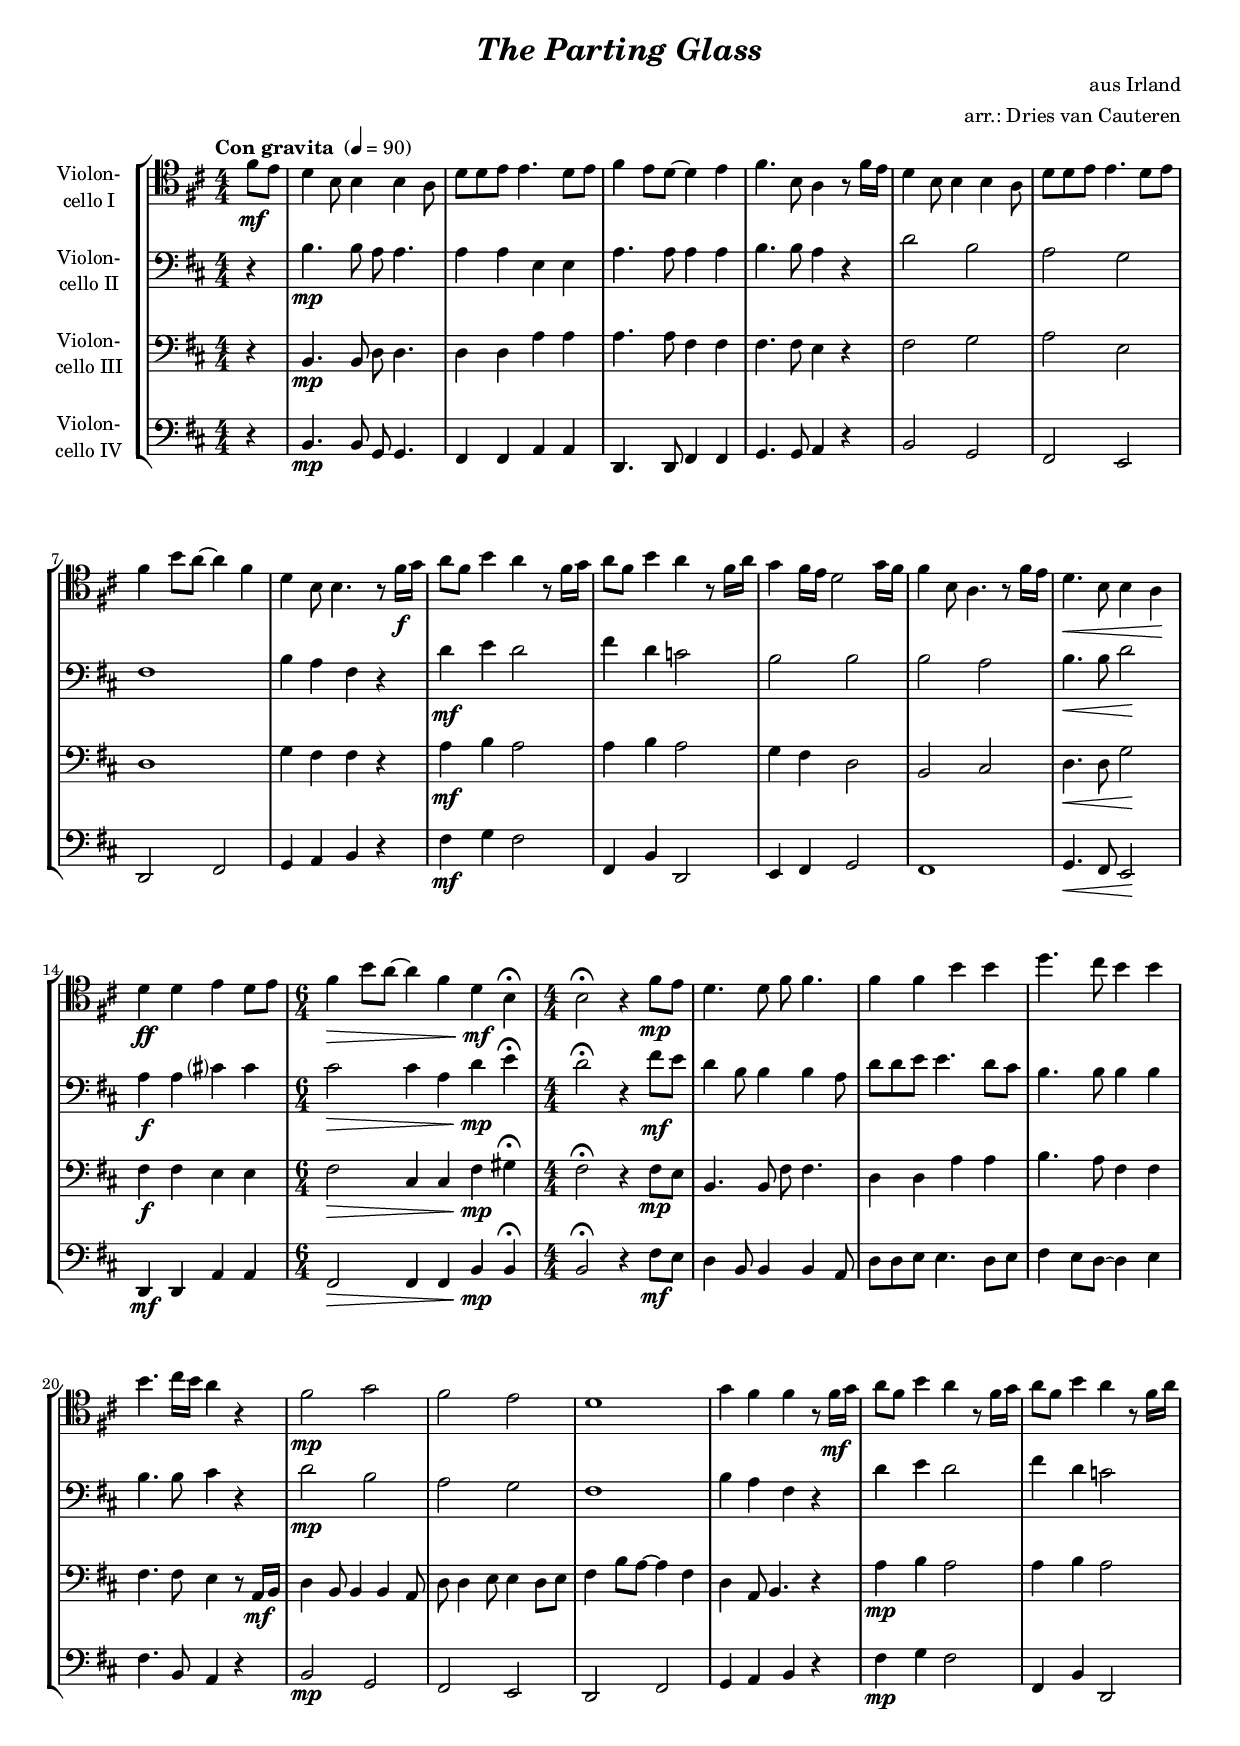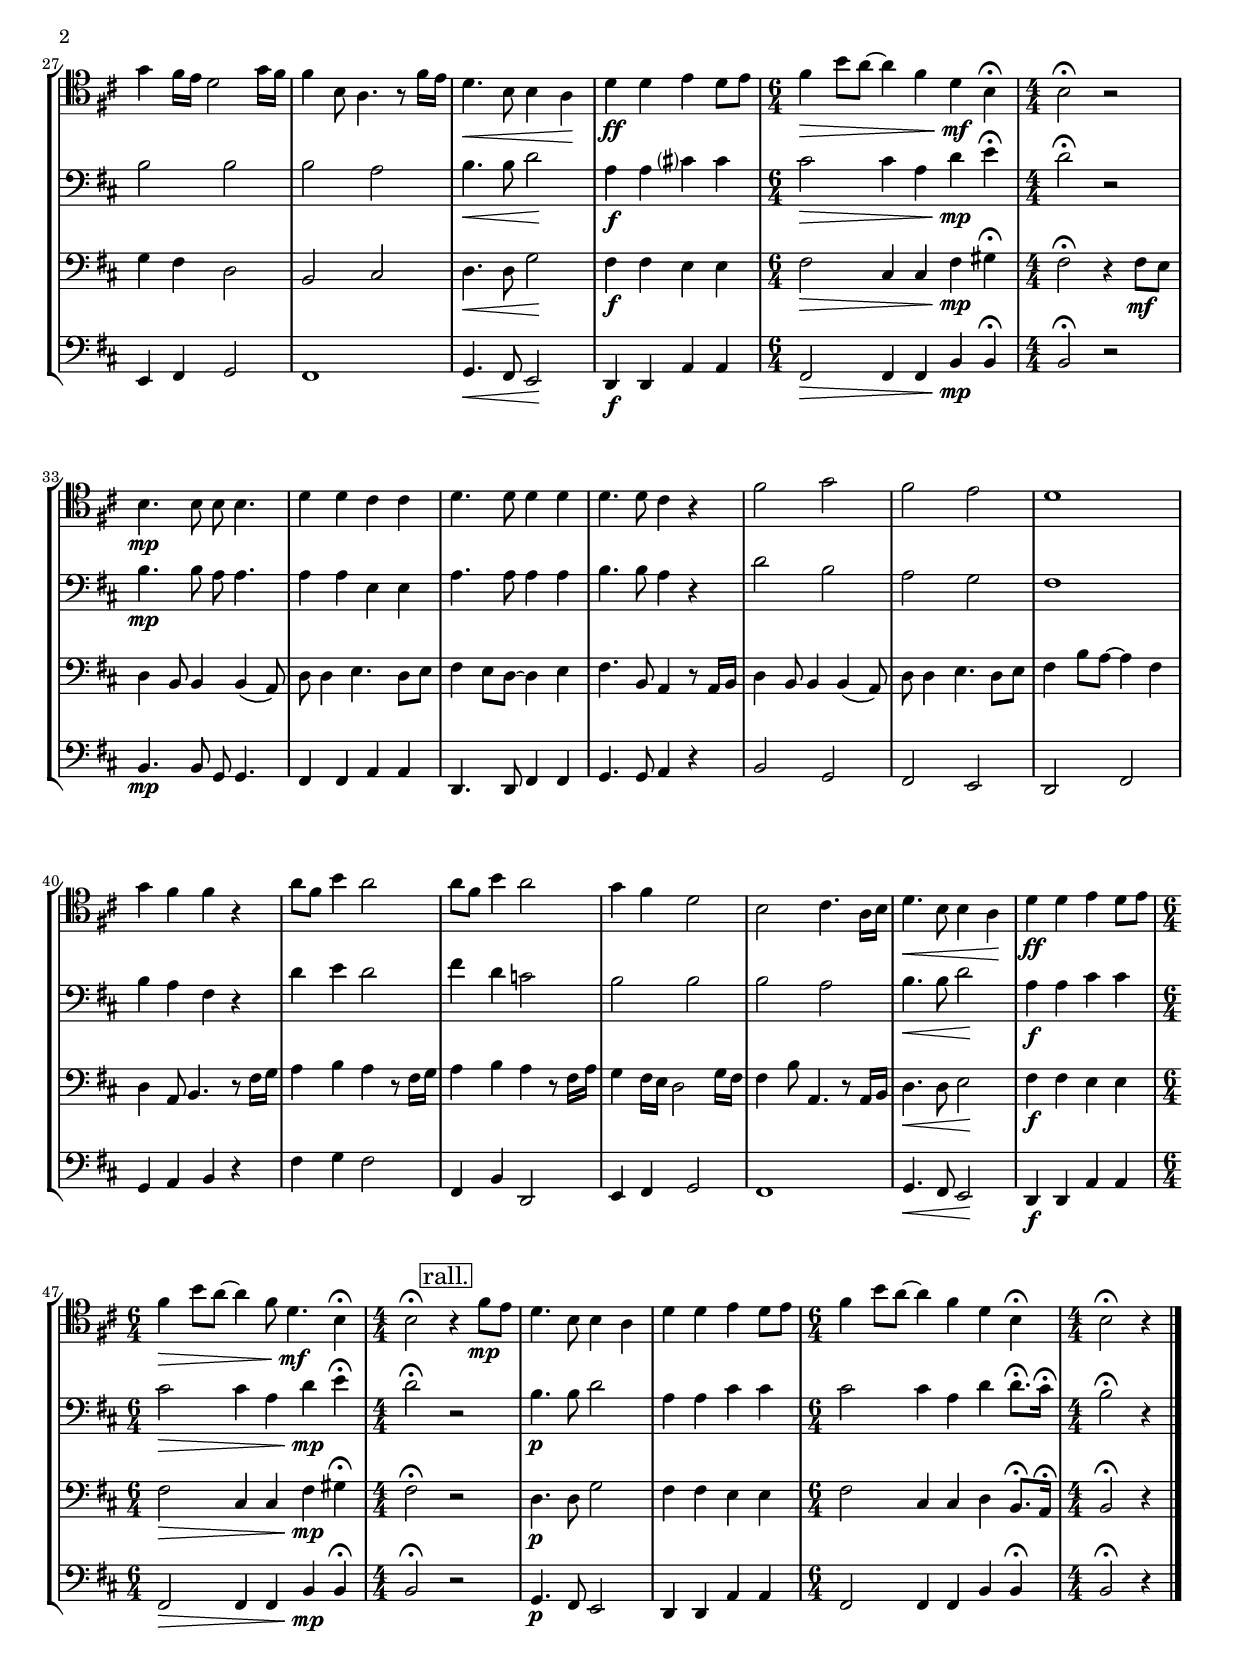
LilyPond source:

\version "2.16.2"
\include "deutsch.ly"

#(set-global-staff-size 17)

\header {
  title     = \markup \bold \italic "The Parting Glass"
  composer  = "aus Irland"
  arranger  = "arr.: Dries van Cauteren"
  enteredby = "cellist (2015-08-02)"
}

voiceconsts = {
  \key e \minor
  \time 4/4
  \tempo "Con gravita " 4=90
  \clef "bass"
  \numericTimeSignature
  \compressFullBarRests
  % Set default beaming for all staves
%  \set Timing.beamExceptions = #'()
%  \set Timing.baseMoment     = #(ly:make-moment 1 4)
%  \set Timing.beatStructure  = #'(1 1 1 1)
%  \slurDashed 
}

%mihi = "clarinet"
miba = "bassoon"
mihi = "string ensemble 1"
%miba = "drawbar organ"
%miba = "acoustic grand"

rall = \mark \markup \box "rall."

va = \relative c'' {
  \voiceconsts
  \clef "tenor"
  
  \partial 4 h8\mf a
  g4 e8 e4 e d8
  g g a a4. g8 a
  h4 a8 g~ g4 a
  h4. e,8 d4 r8 h'16 a

  g4 e8 e4 e d8
  g g a a4. g8 a
  h4 e8 d~ d4 h
  g e8 e4. r8 h'16\f c

  d8 h e4 d r8 h16 c
  d8 h e4 d r8 h16 d
  c4 h16 a g2 c16 h
  h4 e,8 d4. r8 h'16 a

  g4.\< e8 e4 d\!
  g\ff g a g8 a \time 6/4
  h4\> e8 d~ d4 h g\!\mf e\fermata \time 4/4
  e2\fermata r4 h'8\mp a

  g4. g8 h h4.
  h4 h e e
  g4. fis8 e4 e
  e4. fis16 e d4 r

  h2\mp c
  h a
  g1
  c4 h h r8 h16\mf c

  d8 h e4 d r8 h16 c
  d8 h e4 d r8 h16 d
  c4 h16 a g2 c16 h
  h4 e,8 d4. r8 h'16 a

  g4.\< e8 e4 d\!
  g\ff g a g8 a \time 6/4
  h4\> e8 d~ d4 h g\!\mf e\fermata \time 4/4
  e2\fermata r

  e4.\mp e8 e e4.
  g4 g fis fis
  g4. g8 g4 g
  g4. g8 fis4 r

  h2 c
  h a
  g1
  c4 h h r

  d8 h e4 d2
  d8 h e4 d2
  c4 h g2
  e fis4. d16 e

  g4.\< e8 e4 d\!
  g\ff g a g8 a \time 6/4
  h4\> e8 d~ d4 h8 g4.\!\mf e4\fermata \time 4/4
  e2\fermata \rall r4 h'8\mp a

  g4. e8 e4 d
  g g a g8 a \time 6/4
  h4 e8 d~ d4 h g e\fermata \time 4/4
  e2\fermata r4 \bar "|."
}

vb = \relative c' {
  \voiceconsts

  \partial 4 r4
  e4.\mp e8 d d4.
  d4 d a a
  d4. d8 d4 d
  e4. e8 d4 r

  g2 e
  d c
  h1
  e4 d h r

  g'\mf a g2
  h4 g f2
  e e
  e d

  e4.\< e8 g2\!
  d4\f d fis? fis \time 6/4
  fis2\> fis4 d g\!\mp a\fermata \time 4/4
  g2\fermata r4 h8\mf a

  g4 e8 e4 e d8
  g g a a4. g8 fis
  e4. e8 e4 e
  e4. e8 fis4 r

  g2\mp e
  d c
  h1
  e4 d h r

  g' a g2
  h4 g f2
  e e
  e d

  e4.\< e8 g2\!
  d4\f d fis? fis \time 6/4
  fis2\> fis4 d g\!\mp a\fermata \time 4/4
  g2\fermata r

  e4.\mp e8 d d4.
  d4 d a a
  d4. d8 d4 d
  e4. e8 d4 r

  g2 e
  d c
  h1
  e4 d h r

  g' a g2
  h4 g f2
  e e
  e d

  e4.\< e8 g2\!
  d4\f d fis fis \time 6/4
  fis2\> fis4 d g\!\mp a\fermata \time 4/4
  g2\fermata \rall r

  e4.\p e8 g2
  d4 d fis fis \time 6/4
  fis2 fis4 d g g8.\fermata fis16\fermata \time 4/4
  e2\fermata r4 \bar "|."
}

vc = \relative c {
  \voiceconsts
  
  \partial 4 r4
  e4.\mp e8 g g4.
  g4 g d' d
  d4. d8 h4 h
  h4. h8 a4 r

  h2 c
  d a
  g1
  c4 h h r

  d\mf e d2
  d4 e d2
  c4 h g2
  e fis

  g4.\< g8 c2\!
  h4\f h a a \time 6/4
  h2\> fis4 fis h\!\mp cis\fermata \time 4/4
  h2\fermata r4 h8\mp a

  e4. e8 h' h4.
  g4 g d' d
  e4. d8 h4 h
  h4. h8 a4 r8 d,16\mf e

  g4 e8 e4 e d8
  g g4 a8 a4 g8 a
  h4 e8 d~ d4 h
  g d8 e4. r4

  d'\mp e d2
  d4 e d2
  c4 h g2
  e fis

  g4.\< g8 c2\!
  h4\f h a a \time 6/4
  h2\> fis4 fis h\!\mp cis\fermata \time 4/4
  h2\fermata r4 h8\mf a

  g4 e8 e4 e( d8)
  g g4 a4. g8 a
  h4 a8 g~ g4 a
  h4. e,8 d4 r8 d16 e

  g4 e8 e4 e( d8)
  g g4 a4. g8 a
  h4 e8 d~ d4 h
  g d8 e4. r8 h'16 c

  d4 e d r8 h16 c
  d4 e d r8 h16 d
  c4 h16 a g2 c16 h
  h4 e8 d,4. r8 d16 e

  g4.\< g8 a2\!
  h4\f h a a \time 6/4
  h2\> fis4 fis h\!\mp cis\fermata \time 4/4
  h2\fermata \rall r

  g4.\p g8 c2
  h4 h a a \time 6/4
  h2 fis4 fis g e8.\fermata d16\fermata \time 4/4
  e2\fermata r4 \bar "|."
}

vd = \relative c {
  \voiceconsts
  
  \partial 4 r4
  e4.\mp e8 c c4.
  h4 h d d
  g,4. g8 h4 h
  c4. c8 d4 r

  e2 c
  h a
  g h
  c4 d e r

  h'\mf c h2
  h,4 e g,2
  a4 h c2
  h1

  c4.\< h8 a2\!
  g4\mf g d' d \time 6/4
  h2\> h4 h e\!\mp e\fermata \time 4/4
  e2\fermata r4 h'8\mf a

  g4 e8 e4 e d8
  g g a a4. g8 a
  h4 a8 g~ g4 a
  h4. e,8 d4 r

  e2\mp c
  h a
  g h
  c4 d e r

  h'\mp c h2
  h,4 e g,2
  a4 h c2
  h1

  c4.\< h8 a2\!
  g4\f g d' d \time 6/4
  h2\> h4 h e\!\mp e\fermata \time 4/4
  e2\fermata r

  e4.\mp e8 c c4.
  h4 h d d
  g,4. g8 h4 h
  c4. c8 d4 r

  e2 c
  h a
  g h
  c4 d e r

  h' c h2
  h,4 e g,2
  a4 h c2
  h1

  c4.\< h8 a2\!
  g4\f g d' d \time 6/4
  h2\> h4 h e\!\mp e\fermata \time 4/4
  e2\fermata \rall r

  c4.\p h8 a2
  g4 g d' d \time 6/4
  h2 h4 h e e\fermata \time 4/4
  e2\fermata r4 \bar "|."
}


music = \new StaffGroup <<
      \new Staff {
        \set Staff.midiInstrument = \mihi
        \set Staff.instrumentName = \markup \center-column { "Violon-" "cello I" }
        \transpose e h, { \va }
      }

      \new Staff {
        \set Staff.midiInstrument = \mihi
        \set Staff.instrumentName = \markup \center-column { "Violon-" "cello II" }
        \transpose e h, { \vb }
      }

      \new Staff {
        \set Staff.midiInstrument = \miba
        \set Staff.instrumentName = \markup \center-column { "Violon-" "cello III" }
        \transpose e h, { \vc }
      }

      \new Staff {
        \set Staff.midiInstrument = \miba
        \set Staff.instrumentName = \markup \center-column { "Violon-" "cello IV" }
        \transpose e h, { \vd }
      }
>>

\book {
  \score {
    \music
    \layout {}
  }

  \score {
    \unfoldRepeats \music

    \midi {
      \context {
        \Score
      }
    }
  }
}
